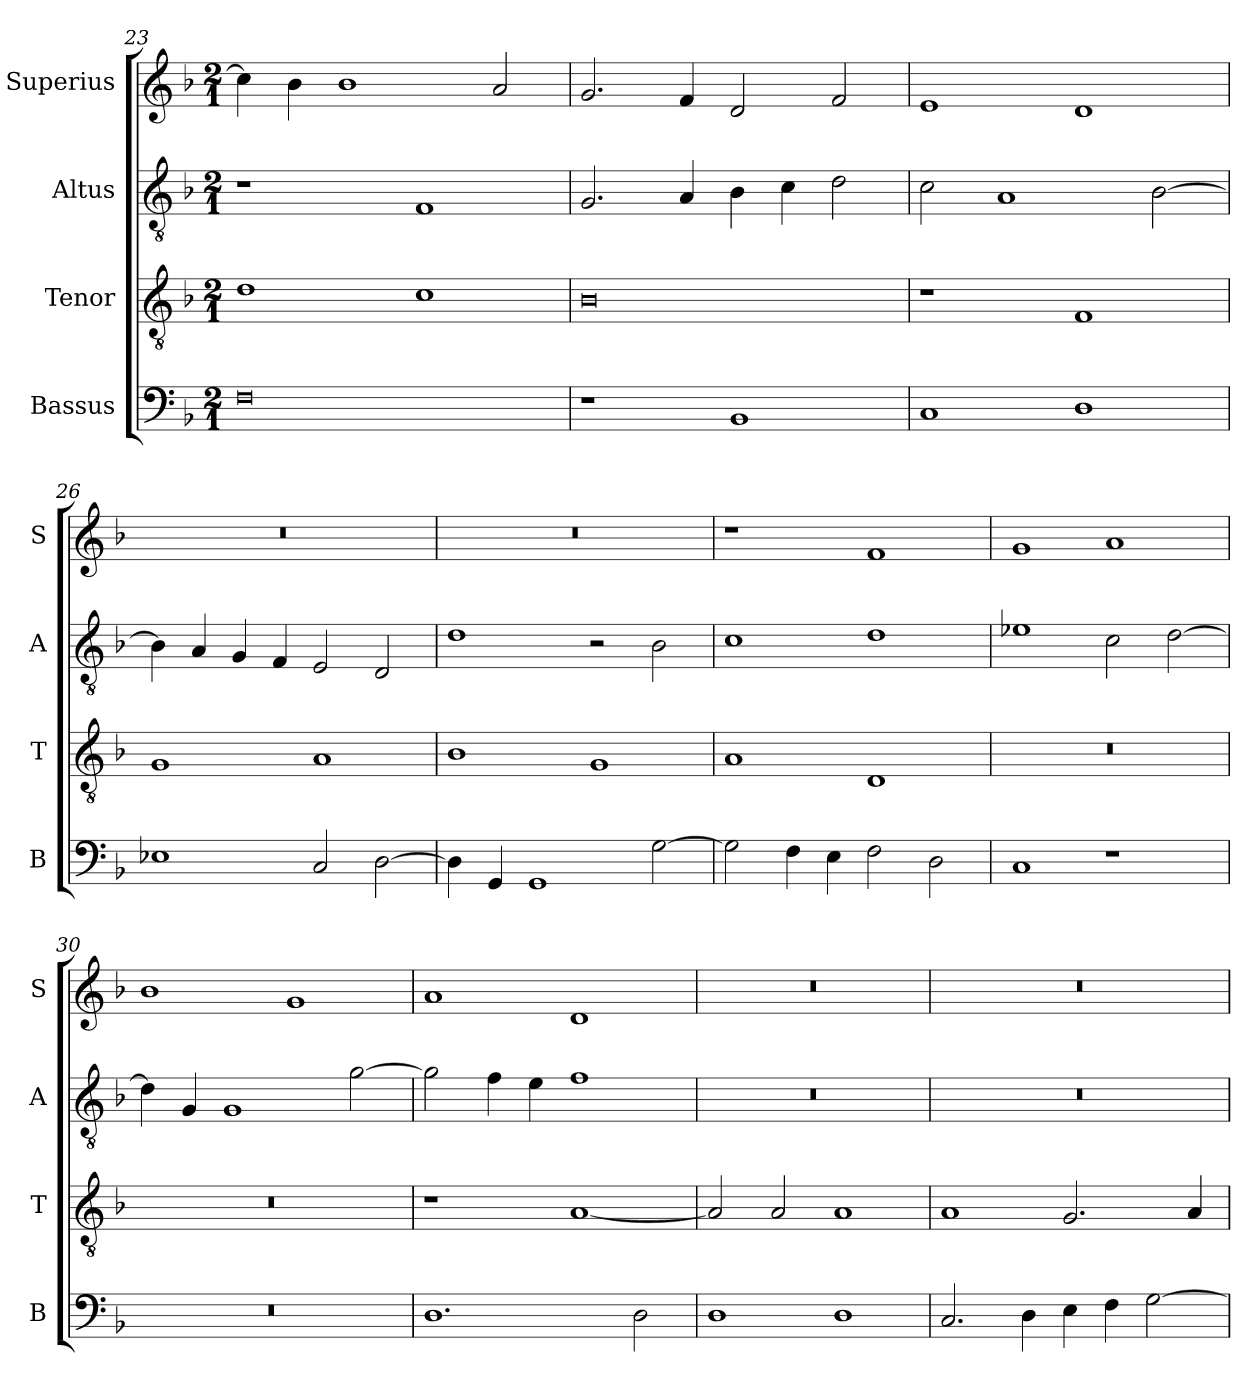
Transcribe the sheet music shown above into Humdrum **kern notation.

**kern	**kern	**kern	**kern
*part4	*part3	*part2	*part1
*staff4	*staff3	*staff2	*staff1
*I"Bassus	*I"Tenor	*I"Altus	*I"Superius
*I'B	*I'T	*I'A	*I'S
*clefF4	*clefGv2	*clefGv2	*clefG2
*k[b-]	*k[b-]	*k[b-]	*k[b-]
*M2/1	*M2/1	*M2/1	*M2/1
=23	=23	=23	=23
0F	1d	1r	4cc\]
.	.	.	4b-\
.	.	.	1b-
.	1c	1F	.
.	.	.	2a/
=24	=24	=24	=24
1r	0B-	2.G/	2.g/
.	.	4A/	4f/
1BB-	.	4B-\	2d/
.	.	4c\	.
.	.	2d\	2f/
=25	=25	=25	=25
1C	1r	2c\	1e
.	.	1A	.
1D	1F	.	1d
.	.	[2B-\	.
=26	=26	=26	=26
1E-X	1G	4B-\]	0r
.	.	4A/	.
.	.	4G/	.
.	.	4F/	.
2C/	1A	2E/	.
[2D\	.	2D/	.
=27	=27	=27	=27
4D\]	1B-	1d	0r
4GG/	.	.	.
1GG	.	.	.
.	1G	2r	.
[2G\	.	2B-\	.
=28	=28	=28	=28
2G\]	1A	1c	1r
4F\	.	.	.
4E\	.	.	.
2F\	1D	1d	1f
2D\	.	.	.
=29	=29	=29	=29
1C	0r	1e-X	1g
1r	.	2c\	1a
.	.	[2d\	.
=30	=30	=30	=30
0r	0r	4d\]	1b-
.	.	4G/	.
.	.	1G	.
.	.	.	1g
.	.	[2g\	.
=31	=31	=31	=31
1.D	1r	2g\]	1a
.	.	4f\	.
.	.	4e\	.
.	[1A	1f	1d
2D\	.	.	.
=32	=32	=32	=32
1D	2A/]	0r	0r
.	2A/	.	.
1D	1A	.	.
=33	=33	=33	=33
2.C/	1A	0r	0r
4D\	.	.	.
4E\	2.G/	.	.
4F\	.	.	.
[2G\	.	.	.
.	4A/	.	.
=	=	=	=
*-	*-	*-	*-
